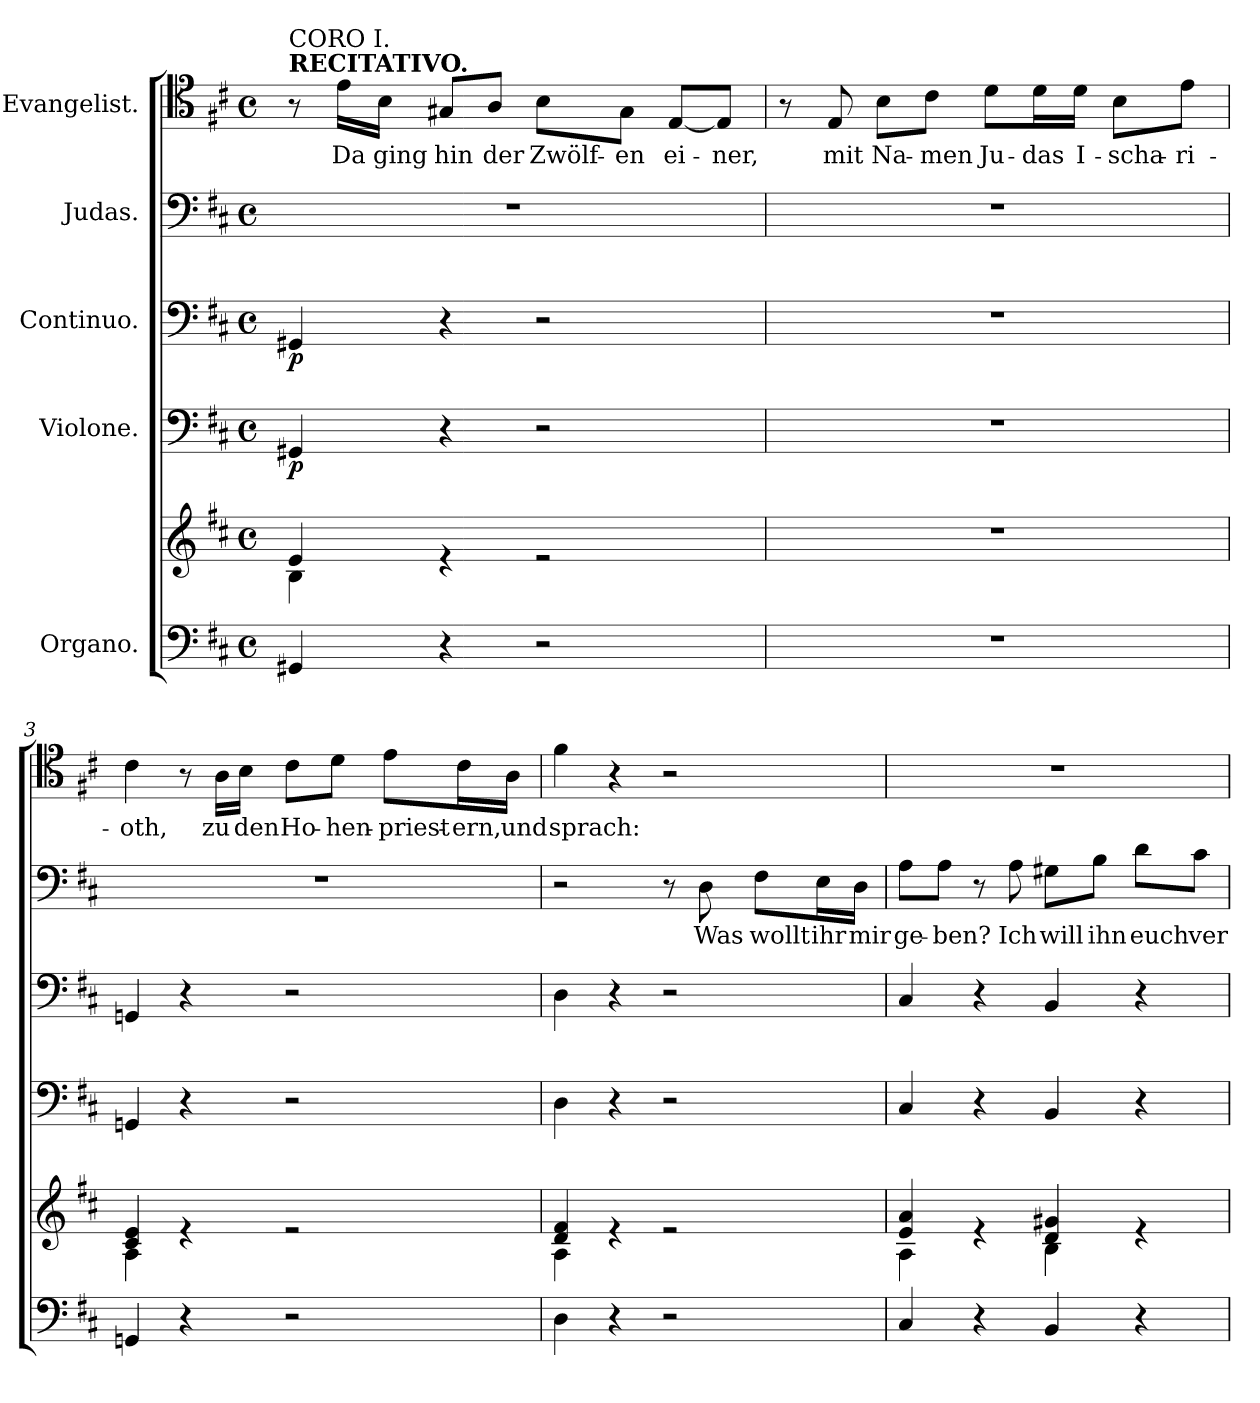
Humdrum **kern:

**kern	**kern	**dynam	**kern	**dynam	**kern	**dynam	**kern	**text	**kern	**text
*part5	*part5	*part5	*part4	*part4	*part3	*part3	*part2	*part2	*part1	*part1
*staff6	*staff5	*staff5/6	*staff4	*staff4	*staff3	*staff3	*staff2	*staff2	*staff1	*staff1
*I"Organo.	*	*	*I"Violone.	*	*I"Continuo.	*	*I"Judas.	*	*I"Evangelist.	*
*clefF4	*clefG2	*	*clefF4	*	*clefF4	*	*clefF4	*	*clefC4	*
*	*	*	*ITrd7c12	*	*	*	*	*	*	*
*k[f#c#]	*k[f#c#]	*	*k[f#c#]	*	*k[f#c#]	*	*k[f#c#]	*	*k[f#c#]	*
*M4/4	*M4/4	*	*M4/4	*	*M4/4	*	*M4/4	*	*M4/4	*
*met(c)	*met(c)	*	*met(c)	*	*met(c)	*	*met(c)	*	*met(c)	*
=1	=1	=1	=1	=1	=1	=1	=1	=1	=1	=1
*	*^	*	*	*	*	*	*	*	*	*
!	!	!	!	!	!	!	!	!	!	!LO:TX:a:B:t=RECITATIVO.	!
!	!	!	!	!	!	!	!	!	!	!LO:TX:a:t=CORO I.	!
!	!	!	!LO:DY:b	!	!LO:DY:b	!	!LO:DY:b	!	!	!	!
4GG#X/	4e/	4B\	other-dynamics	4GGG#X/	p	4GG#X/	p	1r	.	8r	.
*	*	*	*	*	*	*	*	*	*	*MM50	*
!	!	!	!	!	!	!	!	!	!	!	!LO:LY:b
.	.	.	.	.	.	.	.	.	.	16e\LL	Da
!	!	!	!	!	!	!	!	!	!	!	!LO:LY:b
.	.	.	.	.	.	.	.	.	.	16B\JJ	ging
*	*	*	*	*	*	*	*	*	*	*MM70	*
!	!	!	!	!	!	!	!	!	!	!	!LO:LY:b
4r	4re	2.ryy	.	4r	.	4r	.	.	.	8G#X/L	hin
!	!	!	!	!	!	!	!	!	!	!	!LO:LY:b
.	.	.	.	.	.	.	.	.	.	8A/J	der
!	!	!	!	!	!	!	!	!	!	!	!LO:LY:b
2r	2re	.	.	2r	.	2r	.	.	.	8B\L	Zwölf-
!	!	!	!	!	!	!	!	!	!	!	!LO:LY:b
.	.	.	.	.	.	.	.	.	.	8G#\J	-en
*	*	*	*	*	*	*	*	*	*	*MM20	*
.	.	.	.	.	.	.	.	.	.	8qF#\yy	.
!	!	!	!	!	!	!	!	!	!	!	!LO:LY:b
.	.	.	.	.	.	.	.	.	.	[8E/L	ei-
!	!	!	!	!	!	!	!	!	!	!	!LO:LY:b
.	.	.	.	.	.	.	.	.	.	8E/J]	-ner,
*	*v	*v	*	*	*	*	*	*	*	*	*
=2	=2	=2	=2	=2	=2	=2	=2	=2	=2	=2
1r	1r	.	1r	.	1r	.	1r	.	8r	.
!	!	!	!	!	!	!	!	!	!	!LO:LY:b
.	.	.	.	.	.	.	.	.	8E/	mit
!	!	!	!	!	!	!	!	!	!	!LO:LY:b
.	.	.	.	.	.	.	.	.	8B\L	Na-
!	!	!	!	!	!	!	!	!	!	!LO:LY:b
.	.	.	.	.	.	.	.	.	8c#\J	-men
!	!	!	!	!	!	!	!	!	!	!LO:LY:b
.	.	.	.	.	.	.	.	.	8d\L	Ju-
*	*	*	*	*	*	*	*	*	*MM45	*
!	!	!	!	!	!	!	!	!	!	!LO:LY:b
.	.	.	.	.	.	.	.	.	16d\L	-das
!	!	!	!	!	!	!	!	!	!	!LO:LY:b
.	.	.	.	.	.	.	.	.	16d\JJ	I-
*	*	*	*	*	*	*	*	*	*MM70	*
!	!	!	!	!	!	!	!	!	!	!LO:LY:b
.	.	.	.	.	.	.	.	.	8B\L	-scha-
!	!	!	!	!	!	!	!	!	!	!LO:LY:b
.	.	.	.	.	.	.	.	.	8e\J	-ri-
!!LO:LB:g=z
=3	=3	=3	=3	=3	=3	=3	=3	=3	=3	=3
*	*^	*	*	*	*	*	*	*	*	*
!	!	!	!	!	!	!	!	!	!	!	!LO:LY:b
4GGn/	4c#/ 4e/	4A\	.	4GGGn/	.	4GGn/	.	1r	.	4c#\	-oth,
4r	4re	2.ryy	.	4r	.	4r	.	.	.	8r	.
!	!	!	!	!	!	!	!	!	!	!	!LO:LY:b
.	.	.	.	.	.	.	.	.	.	16A\LL	zu
!	!	!	!	!	!	!	!	!	!	!	!LO:LY:b
.	.	.	.	.	.	.	.	.	.	16B\JJ	den
!	!	!	!	!	!	!	!	!	!	!	!LO:LY:b
2r	2re	.	.	2r	.	2r	.	.	.	8c#\L	Ho-
!	!	!	!	!	!	!	!	!	!	!	!LO:LY:b
.	.	.	.	.	.	.	.	.	.	8d\J	-hen-
!	!	!	!	!	!	!	!	!	!	!	!LO:LY:b
.	.	.	.	.	.	.	.	.	.	8e\L	-priest-
*	*	*	*	*	*	*	*	*	*	*MM55	*
!	!	!	!	!	!	!	!	!	!	!	!LO:LY:b
.	.	.	.	.	.	.	.	.	.	16c#\L	-ern,
!	!	!	!	!	!	!	!	!	!	!	!LO:LY:b
.	.	.	.	.	.	.	.	.	.	16A\JJ	und
=4	=4	=4	=4	=4	=4	=4	=4	=4	=4	=4	=4
!	!	!	!	!	!	!	!	!	!	!	!LO:LY:b
4D\	4d/ 4f#/	4A\	.	4DD\	.	4D\	.	2r	.	4f#\	sprach:
4r	4re	2.ryy	.	4r	.	4r	.	.	.	4r	.
2r	2re	.	.	2r	.	2r	.	8r	.	2r	.
!	!	!	!	!	!	!	!	!	!LO:LY:b	!	!
.	.	.	.	.	.	.	.	8D\	Was	.	.
!	!	!	!	!	!	!	!	!	!LO:LY:b	!	!
.	.	.	.	.	.	.	.	8F#\L	wollt	.	.
!	!	!	!	!	!	!	!	!	!LO:LY:b	!	!
.	.	.	.	.	.	.	.	16E\L	ihr	.	.
!	!	!	!	!	!	!	!	!	!LO:LY:b	!	!
.	.	.	.	.	.	.	.	16D\JJ	mir	.	.
=5	=5	=5	=5	=5	=5	=5	=5	=5	=5	=5	=5
!	!	!	!	!	!	!	!	!	!LO:LY:b	!	!
4C#/	4e/ 4a/	4A\	.	4CC#/	.	4C#/	.	8A\L	ge-	1r	.
!	!	!	!	!	!	!	!	!	!LO:LY:b	!	!
.	.	.	.	.	.	.	.	8A\J	-ben?	.	.
4r	4re	4ryy	.	4r	.	4r	.	8r	.	.	.
!	!	!	!	!	!	!	!	!	!LO:LY:b	!	!
.	.	.	.	.	.	.	.	8A\	Ich	.	.
!	!	!	!	!	!	!	!	!	!LO:LY:b	!	!
4BB/	4d/ 4g#X/	4B\	.	4BBB/	.	4BB/	.	8G#X\L	will	.	.
!	!	!	!	!	!	!	!	!	!LO:LY:b	!	!
.	.	.	.	.	.	.	.	8B\J	ihn	.	.
!	!	!	!	!	!	!	!	!	!LO:LY:b	!	!
4r	4re	4ryy	.	4r	.	4r	.	8d\L	euch	.	.
!	!	!	!	!	!	!	!	!	!LO:LY:b	!	!
.	.	.	.	.	.	.	.	8c#\J	ver-	.	.
*	*v	*v	*	*	*	*	*	*	*	*	*
=	=	=	=	=	=	=	=	=	=	=
*-	*-	*-	*-	*-	*-	*-	*-	*-	*-	*-
